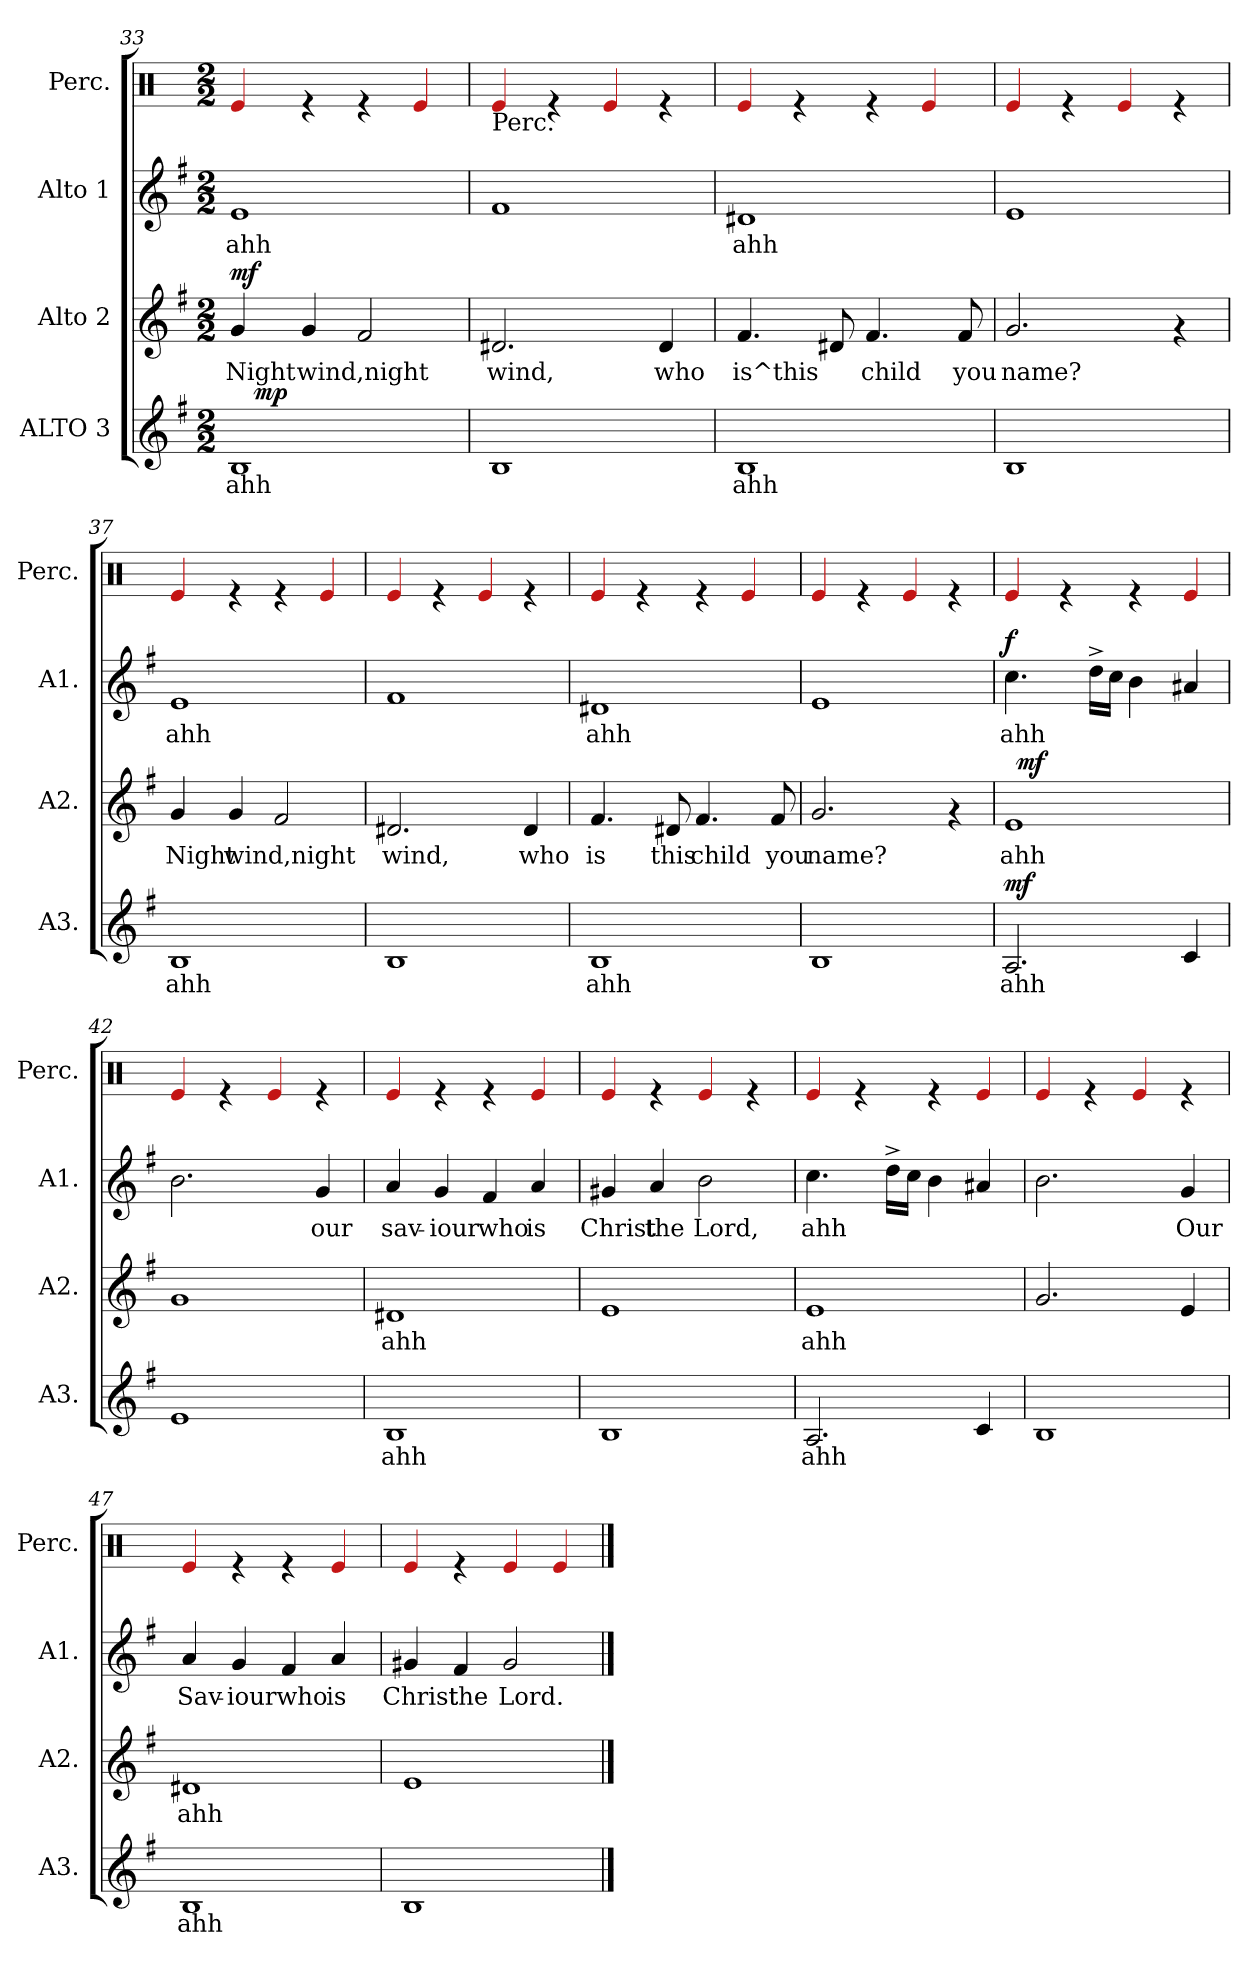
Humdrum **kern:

**kern	**text	**dynam	**kern	**text	**dynam	**kern	**text	**dynam	**kern
*part4	*part4	*part4	*part3	*part3	*part3	*part2	*part2	*part2	*part1
*staff4	*staff4	*staff4	*staff3	*staff3	*staff3	*staff2	*staff2	*staff2	*staff1
*I"ALTO 3	*	*	*I"Alto 2	*	*	*I"Alto 1	*	*	*I"Perc.
*I'A3.	*	*	*I'A2.	*	*	*I'A1.	*	*	*I'Perc.
*clefG2	*	*	*clefG2	*	*	*clefG2	*	*	*clefX
*ITrd-3c-5	*	*	*ITrd-3c-5	*	*	*ITrd-3c-5	*	*	*
*k[]	*	*	*k[]	*	*	*k[]	*	*	*k[]
*C:	*	*	*C:	*	*	*C:	*	*	*C:
*M2/2	*	*	*M2/2	*	*	*M2/2	*	*	*M2/2
=33	=33	=33	=33	=33	=33	=33	=33	=33	=33
!	!LO:LY:b	!	!	!LO:LY:b	!LO:DY:a	!	!LO:LY:b	!	!
*^	*	*	*	*	*	*^	*	*	*
1e	16ryy	ahh	.	4cc/	Night	mf	1a	16ryy	ahh	.	4e/
!	!	!	!LO:DY:a	!	!	!	!	!	!	!LO:DY:a	!
!	!	!	!	!	!	!	!	!	!	!LO:DY:n=1:a	!
.	2...ryy	.	mp	.	.	.	.	2...ryy	.	mp pp	.
!	!	!	!	!	!LO:LY:b	!	!	!	!	!	!
.	.	.	.	4cc/	wind,night	.	.	.	.	.	4re
.	.	.	.	2b/	.	.	.	.	.	.	4re
.	.	.	.	.	.	.	.	.	.	.	4e/
=34!	=34!	=34!	=34!	=34!	=34!	=34!	=34!	=34!	=34!	=34!	=34!
!	!	!	!	!	!	!	!	!	!	!	!LO:TX:b:t=Perc.
!	!	!	!	!	!LO:LY:b	!	!	!	!	!	!
*v	*v	*	*	*	*	*	*v	*v	*	*	*
1e	.	.	2.g#X/	wind,	.	1b	.	.	4e/
.	.	.	.	.	.	.	.	.	4re
.	.	.	.	.	.	.	.	.	4e/
!	!	!	!	!LO:LY:b	!	!	!	!	!
.	.	.	4g#/	who	.	.	.	.	4re
=35!	=35!	=35!	=35!	=35!	=35!	=35!	=35!	=35!	=35!
!	!LO:LY:b	!	!	!LO:LY:b	!	!	!LO:LY:b	!	!
1e	ahh	.	4.b/	is^this	.	1g#X	ahh	.	4e/
.	.	.	.	.	.	.	.	.	4re
.	.	.	8g#X/	.	.	.	.	.	.
!	!	!	!	!LO:LY:b	!	!	!	!	!
.	.	.	4.b/	child	.	.	.	.	4re
.	.	.	.	.	.	.	.	.	4e/
!	!	!	!	!LO:LY:b	!	!	!	!	!
.	.	.	8b/	you	.	.	.	.	.
!!LO:PB:g=z
=36!	=36!	=36!	=36!	=36!	=36!	=36!	=36!	=36!	=36!
!	!	!	!	!LO:LY:b	!	!	!	!	!
1e	.	.	2.cc/	name?	.	1a	.	.	4e/
.	.	.	.	.	.	.	.	.	4re
.	.	.	.	.	.	.	.	.	4e/
.	.	.	4rf	.	.	.	.	.	4re
=37!	=37!	=37!	=37!	=37!	=37!	=37!	=37!	=37!	=37!
!	!LO:LY:b	!	!	!LO:LY:b	!	!	!LO:LY:b	!	!
1e	ahh	.	4cc/	Night	.	1a	ahh	.	4e/
!	!	!	!	!LO:LY:b	!	!	!	!	!
.	.	.	4cc/	wind,night	.	.	.	.	4re
.	.	.	2b/	.	.	.	.	.	4re
.	.	.	.	.	.	.	.	.	4e/
=38!	=38!	=38!	=38!	=38!	=38!	=38!	=38!	=38!	=38!
!	!	!	!	!LO:LY:b	!	!	!	!	!
1e	.	.	2.g#X/	wind,	.	1b	.	.	4e/
.	.	.	.	.	.	.	.	.	4re
.	.	.	.	.	.	.	.	.	4e/
!	!	!	!	!LO:LY:b	!	!	!	!	!
.	.	.	4g#/	who	.	.	.	.	4re
=39!	=39!	=39!	=39!	=39!	=39!	=39!	=39!	=39!	=39!
!	!LO:LY:b	!	!	!LO:LY:b	!	!	!LO:LY:b	!	!
1e	ahh	.	4.b/	is	.	1g#X	ahh	.	4e/
.	.	.	.	.	.	.	.	.	4re
!	!	!	!	!LO:LY:b	!	!	!	!	!
.	.	.	8g#X/	this	.	.	.	.	.
!	!	!	!	!LO:LY:b	!	!	!	!	!
.	.	.	4.b/	child	.	.	.	.	4re
.	.	.	.	.	.	.	.	.	4e/
!	!	!	!	!LO:LY:b	!	!	!	!	!
.	.	.	8b/	you	.	.	.	.	.
=40!	=40!	=40!	=40!	=40!	=40!	=40!	=40!	=40!	=40!
!	!	!	!	!LO:LY:b	!	!	!	!	!
1e	.	.	2.cc/	name?	.	1a	.	.	4e/
.	.	.	.	.	.	.	.	.	4re
.	.	.	.	.	.	.	.	.	4e/
.	.	.	4rf	.	.	.	.	.	4re
!!LO:LB:g=z
=41!	=41!	=41!	=41!	=41!	=41!	=41!	=41!	=41!	=41!
!	!LO:LY:b	!LO:DY:a	!	!LO:LY:b	!	!	!LO:LY:b	!LO:DY:a	!
*	*	*	*^	*	*	*	*	*	*
2.d/	ahh	mf	1a	32ryy	ahh	.	4.ff\	ahh	f	4e/
!	!	!	!	!	!	!LO:DY:a	!	!	!	!
.	.	.	.	2ryy	.	mf	.	.	.	.
.	.	.	.	.	.	.	.	.	.	4re
.	.	.	.	.	.	.	16gg^>\LL	.	.	.
.	.	.	.	.	.	.	16ff\JJ	.	.	.
.	.	.	.	.	.	.	4ee\	.	.	4re
.	.	.	.	4...ryy	.	.	.	.	.	.
4f/	.	.	.	.	.	.	4dd#X/	.	.	4e/
*	*	*	*v	*v	*	*	*	*	*	*
=42!	=42!	=42!	=42!	=42!	=42!	=42!	=42!	=42!	=42!
1a	.	.	1cc	.	.	2.ee\	.	.	4e/
.	.	.	.	.	.	.	.	.	4re
.	.	.	.	.	.	.	.	.	4e/
!	!	!	!	!	!	!	!LO:LY:b	!	!
.	.	.	.	.	.	4cc/	our	.	4re
=43!	=43!	=43!	=43!	=43!	=43!	=43!	=43!	=43!	=43!
!	!LO:LY:b	!	!	!LO:LY:b	!	!	!LO:LY:b	!	!
1e	ahh	.	1g#X	ahh	.	4dd/	sav-	.	4e/
!	!	!	!	!	!	!	!LO:LY:b	!	!
.	.	.	.	.	.	4cc/	-iour	.	4re
!	!	!	!	!	!	!	!LO:LY:b	!	!
.	.	.	.	.	.	4b/	who	.	4re
!	!	!	!	!	!	!	!LO:LY:b	!	!
.	.	.	.	.	.	4dd/	is	.	4e/
=44!	=44!	=44!	=44!	=44!	=44!	=44!	=44!	=44!	=44!
!	!	!	!	!	!	!	!LO:LY:b	!	!
1e	.	.	1a	.	.	4cc#X/	Christ	.	4e/
!	!	!	!	!	!	!	!LO:LY:b	!	!
.	.	.	.	.	.	4dd/	the	.	4re
!	!	!	!	!	!	!	!LO:LY:b	!	!
.	.	.	.	.	.	2ee\	Lord,	.	4e/
.	.	.	.	.	.	.	.	.	4re
!!LO:PB:g=z
=45!	=45!	=45!	=45!	=45!	=45!	=45!	=45!	=45!	=45!
!	!LO:LY:b	!	!	!LO:LY:b	!	!	!LO:LY:b	!	!
2.d/	ahh	.	1a	ahh	.	4.ff\	ahh	.	4e/
.	.	.	.	.	.	.	.	.	4re
.	.	.	.	.	.	16gg^>\LL	.	.	.
.	.	.	.	.	.	16ff\JJ	.	.	.
.	.	.	.	.	.	4ee\	.	.	4re
4f/	.	.	.	.	.	4dd#X/	.	.	4e/
=46!	=46!	=46!	=46!	=46!	=46!	=46!	=46!	=46!	=46!
1e	.	.	2.cc/	.	.	2.ee\	.	.	4e/
.	.	.	.	.	.	.	.	.	4re
.	.	.	.	.	.	.	.	.	4e/
!	!	!	!	!	!	!	!LO:LY:b	!	!
.	.	.	4a/	.	.	4cc/	Our	.	4re
=47!	=47!	=47!	=47!	=47!	=47!	=47!	=47!	=47!	=47!
!	!LO:LY:b	!	!	!LO:LY:b	!	!	!LO:LY:b	!	!
1e	ahh	.	1g#X	ahh	.	4dd/	Sav-	.	4e/
!	!	!	!	!	!	!	!LO:LY:b	!	!
.	.	.	.	.	.	4cc/	-iour	.	4re
!	!	!	!	!	!	!	!LO:LY:b	!	!
.	.	.	.	.	.	4b/	who	.	4re
!	!	!	!	!	!	!	!LO:LY:b	!	!
.	.	.	.	.	.	4dd/	is	.	4e/
=48!	=48!	=48!	=48!	=48!	=48!	=48!	=48!	=48!	=48!
!	!	!	!	!	!	!	!LO:LY:b	!	!
1e	.	.	1a	.	.	4cc#X/	Christ	.	4e/
!	!	!	!	!	!	!	!LO:LY:b	!	!
.	.	.	.	.	.	4b/	the	.	4re
!	!	!	!	!	!	!	!LO:LY:b	!	!
.	.	.	.	.	.	2cc#/	Lord.	.	4e/
.	.	.	.	.	.	.	.	.	4e/
==	==	==	==	==	==	==	==	==	==
*-	*-	*-	*-	*-	*-	*-	*-	*-	*-
